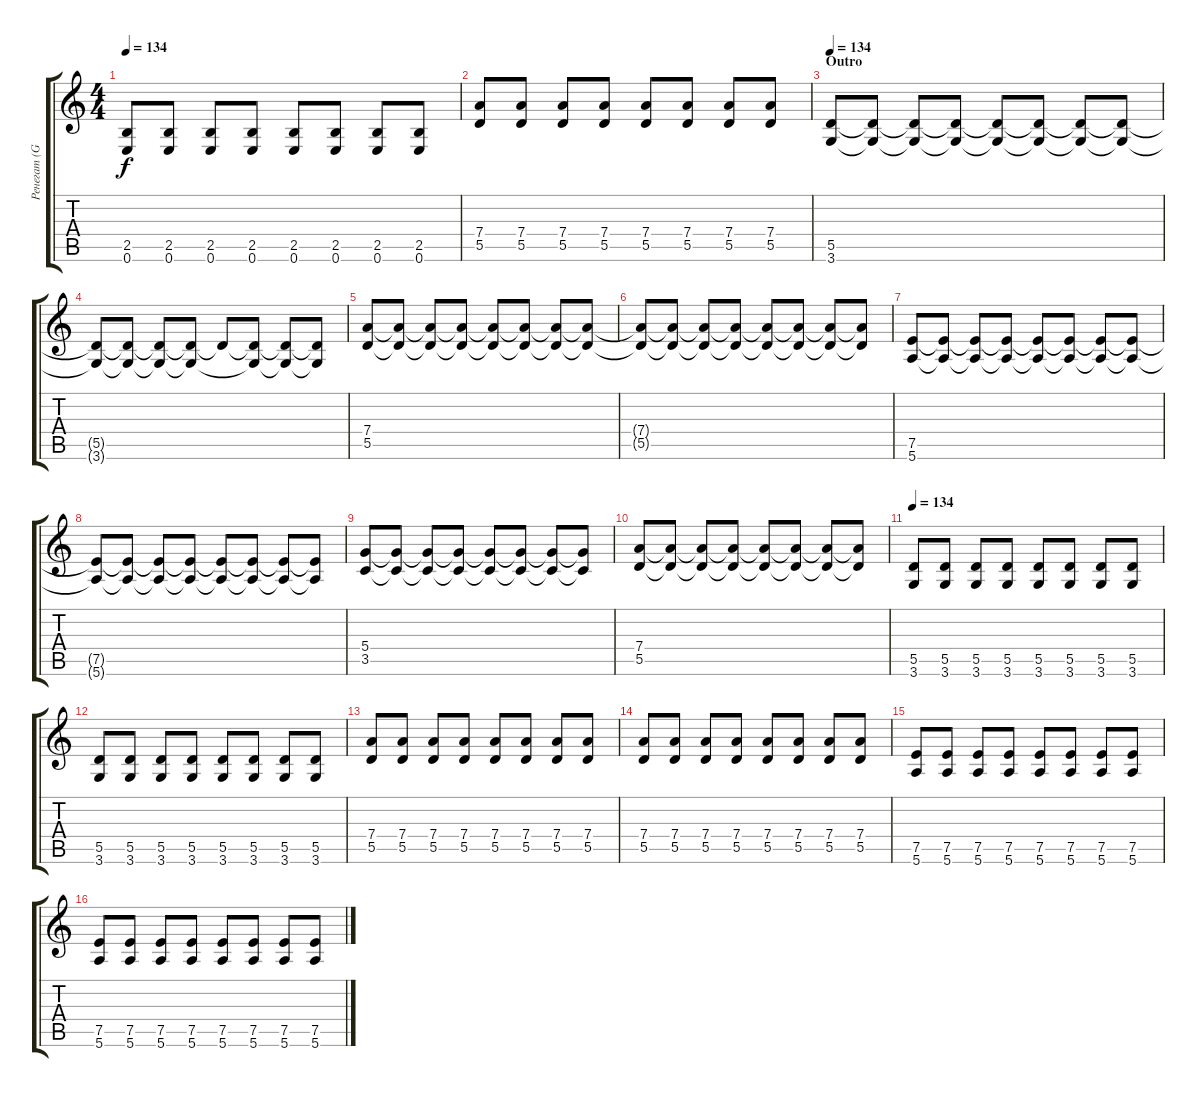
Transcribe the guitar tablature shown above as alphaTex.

\track ("Ренегат (Guitar 2)" "Ренегат (G") {instrument distortionguitar}
\staff {score tabs}
\tuning (E4 B3 G3 D3 A2 E2) {hide}
\ts (4 4)
\tempo 134
\clef g2
\ks c
(2.5 0.6).8{dy f} (2.5 0.6).8 (2.5 0.6).8 (2.5 0.6).8 (2.5 0.6).8 (2.5 0.6).8 (2.5 0.6).8 (2.5 0.6).8 |
(7.4 5.5).8 (7.4 5.5).8 (7.4 5.5).8 (7.4 5.5).8 (7.4 5.5).8 (7.4 5.5).8 (7.4 5.5).8 (7.4 5.5).8 |
\section ("" "Outro")
\tempo 134
(5.5 3.6).8 (5.5{t} 3.6{t}).8 (5.5{t} 3.6{t}).8 (5.5{t} 3.6{t}).8 (5.5{t} 3.6{t}).8 (5.5{t} 3.6{t}).8 (5.5{t} 3.6{t}).8 (5.5{t} 3.6{t}).8 |
(5.5{t} 3.6{t}).8 (5.5{t} 3.6{t}).8 (5.5{t} 3.6{t}).8 (5.5{t} 3.6{t}).8 5.5{t}.8 (5.5{t} 3.6{t}).8 (5.5{t} 3.6{t}).8 (5.5{t} 3.6{t}).8 |
(7.4 5.5).8 (7.4{t} 5.5{t}).8 (7.4{t} 5.5{t}).8 (7.4{t} 5.5{t}).8 (7.4{t} 5.5{t}).8 (7.4{t} 5.5{t}).8 (7.4{t} 5.5{t}).8 (7.4{t} 5.5{t}).8 |
(7.4{t} 5.5{t}).8 (7.4{t} 5.5{t}).8 (7.4{t} 5.5{t}).8 (7.4{t} 5.5{t}).8 (7.4{t} 5.5{t}).8 (7.4{t} 5.5{t}).8 (7.4{t} 5.5{t}).8 (7.4{t} 5.5{t}).8 |
(7.5 5.6).8 (7.5{t} 5.6{t}).8 (7.5{t} 5.6{t}).8 (7.5{t} 5.6{t}).8 (7.5{t} 5.6{t}).8 (7.5{t} 5.6{t}).8 (7.5{t} 5.6{t}).8 (7.5{t} 5.6{t}).8 |
(7.5{t} 5.6{t}).8 (7.5{t} 5.6{t}).8 (7.5{t} 5.6{t}).8 (7.5{t} 5.6{t}).8 (7.5{t} 5.6{t}).8 (7.5{t} 5.6{t}).8 (7.5{t} 5.6{t}).8 (7.5{t} 5.6{t}).8 |
(5.4 3.5).8 (5.4{t} 3.5{t}).8 (5.4{t} 3.5{t}).8 (5.4{t} 3.5{t}).8 (5.4{t} 3.5{t}).8 (5.4{t} 3.5{t}).8 (5.4{t} 3.5{t}).8 (5.4{t} 3.5{t}).8 |
(7.4 5.5).8 (7.4{t} 5.5{t}).8 (7.4{t} 5.5{t}).8 (7.4{t} 5.5{t}).8 (7.4{t} 5.5{t}).8 (7.4{t} 5.5{t}).8 (7.4{t} 5.5{t}).8 (7.4{t} 5.5{t}).8 |
\tempo 134
(5.5 3.6).8 (5.5 3.6).8 (5.5 3.6).8 (5.5 3.6).8 (5.5 3.6).8 (5.5 3.6).8 (5.5 3.6).8 (5.5 3.6).8 |
(5.5 3.6).8 (5.5 3.6).8 (5.5 3.6).8 (5.5 3.6).8 (5.5 3.6).8 (5.5 3.6).8 (5.5 3.6).8 (5.5 3.6).8 |
(7.4 5.5).8 (7.4 5.5).8 (7.4 5.5).8 (7.4 5.5).8 (7.4 5.5).8 (7.4 5.5).8 (7.4 5.5).8 (7.4 5.5).8 |
(7.4 5.5).8 (7.4 5.5).8 (7.4 5.5).8 (7.4 5.5).8 (7.4 5.5).8 (7.4 5.5).8 (7.4 5.5).8 (7.4 5.5).8 |
(7.5 5.6).8 (7.5 5.6).8 (7.5 5.6).8 (7.5 5.6).8 (7.5 5.6).8 (7.5 5.6).8 (7.5 5.6).8 (7.5 5.6).8 |
(7.5 5.6).8 (7.5 5.6).8 (7.5 5.6).8 (7.5 5.6).8 (7.5 5.6).8 (7.5 5.6).8 (7.5 5.6).8 (7.5 5.6).8
